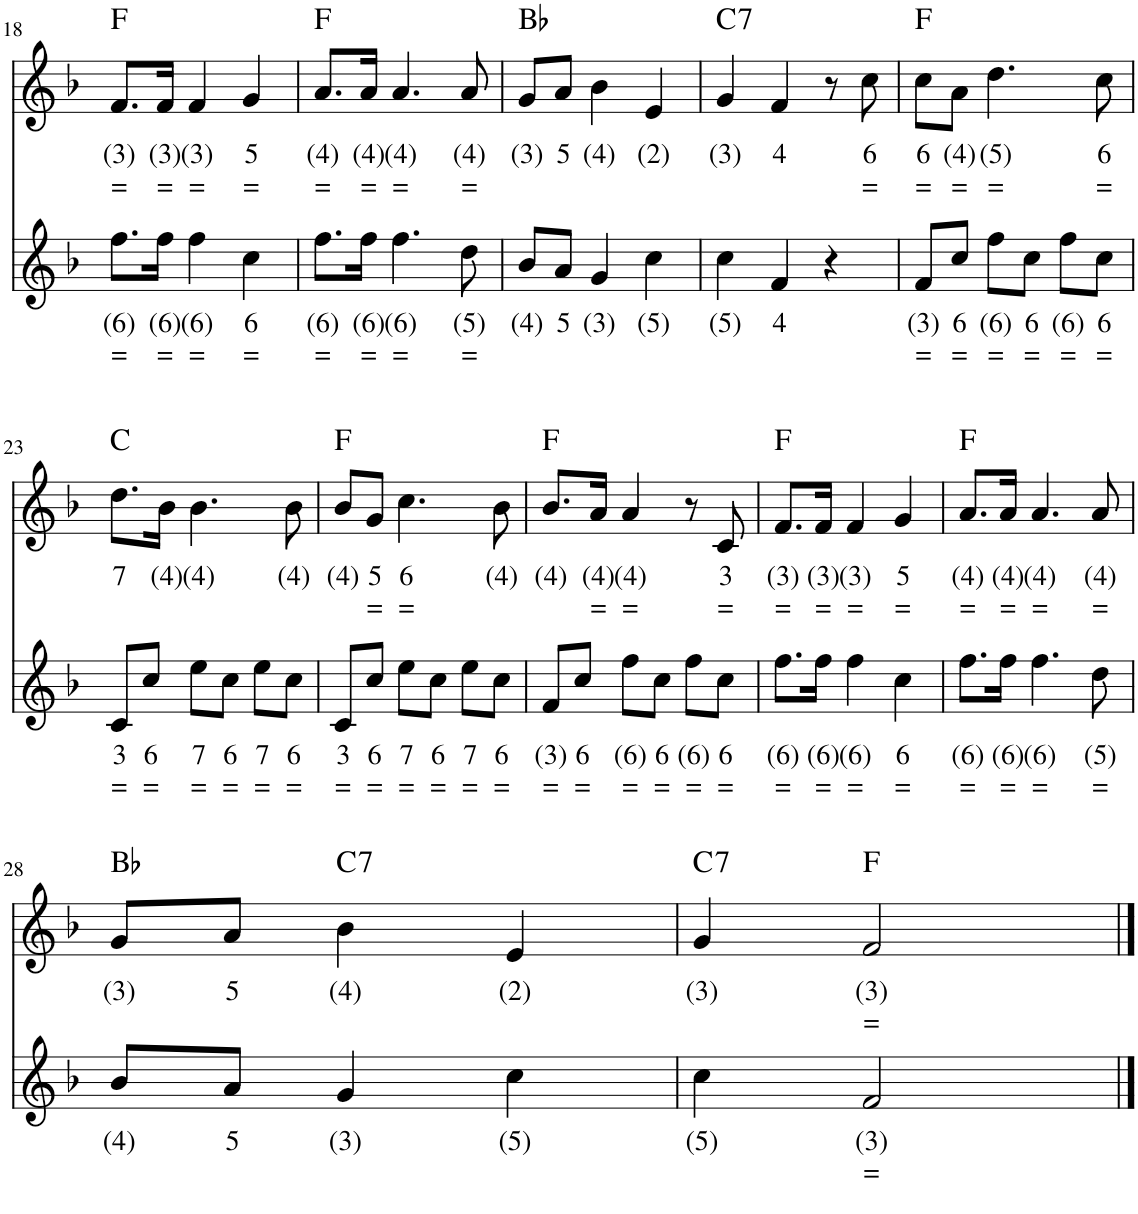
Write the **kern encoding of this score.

**kern	**text	**text	**kern	**text	**text	**kern	**text	**text	**kern	**text	**text	**harte
*part4	*part4	*part4	*part3	*part3	*part3	*part2	*part2	*part2	*part1	*part1	*part1	*part1
*staff4	*staff4	*staff4	*staff3	*staff3	*staff3	*staff2	*staff2	*staff2	*staff1	*staff1	*staff1	*
*I"Piano	*	*	*I"Piano	*	*	*I"Piano	*	*	*I"Piano	*	*	*
!!LO:PB:g=z
*clefG2	*	*	*clefG2	*	*	*clefG2	*	*	*clefG2	*	*	*
*k[b-]	*	*	*k[b-]	*	*	*k[b-]	*	*	*k[b-]	*	*	*
*M3/4	*	*	*M3/4	*	*	*M3/4	*	*	*M3/4	*	*	*
=18	=18	=18	=18	=18	=18	=18	=18	=18	=18	=18	=18	=18
!	!LO:LY:b	!LO:LY:b	!	!	!	!	!	!	!	!LO:LY:b	!LO:LY:b	!
8.ff\L	(6)	=	8.a/L	(4)	=	8.c/L	3	=	8.f/L	(3)	=	F:maj
!	!LO:LY:b	!LO:LY:b	!	!	!	!	!	!	!	!LO:LY:b	!LO:LY:b	!
16ff\Jk	(6)	=	16a/Jk	(4)	=	16c/Jk	3	=	16f/Jk	(3)	=	.
!	!LO:LY:b	!LO:LY:b	!	!	!	!	!	!	!	!LO:LY:b	!LO:LY:b	!
4ff\	(6)	=	4a	(4)	=	4c	3	=	4f/	(3)	=	.
!	!LO:LY:b	!LO:LY:b	!	!	!	!	!	!	!	!LO:LY:b	!LO:LY:b	!
4cc\	6	=	4b-	(4)	.	4e	4	=	4g/	5	=	.
=19	=19	=19	=19	=19	=19	=19	=19	=19	=19	=19	=19	=19
!	!LO:LY:b	!LO:LY:b	!	!	!	!	!	!	!	!LO:LY:b	!LO:LY:b	!
8.ff\L	(6)	=	8.cc\L	6	=	8.f/L	(3)	=	8.a/L	(4)	=	F:maj
!	!LO:LY:b	!LO:LY:b	!	!	!	!	!	!	!	!LO:LY:b	!LO:LY:b	!
16ff\Jk	(6)	=	16cc\Jk	6	=	16f/Jk	(3)	=	16a/Jk	(4)	=	.
!	!LO:LY:b	!LO:LY:b	!	!	!	!	!	!	!	!LO:LY:b	!LO:LY:b	!
4.ff\	(6)	=	4.cc	6	=	4.f	(3)	=	4.a/	(4)	=	.
!	!LO:LY:b	!LO:LY:b	!	!	!	!	!	!	!	!LO:LY:b	!LO:LY:b	!
8dd\	(5)	=	8f	(3)	=	8c	3	=	8a/	(4)	=	.
=20	=20	=20	=20	=20	=20	=20	=20	=20	=20	=20	=20	=20
!	!LO:LY:b	!	!	!	!	!	!	!	!	!LO:LY:b	!	!
8b-/L	(4)	.	8d/L	3	.	8d/L	3	.	8g/L	(3)	.	Bb:maj
!	!LO:LY:b	!	!	!	!	!	!	!	!	!LO:LY:b	!	!
8a/J	5	.	8f#X/J	.	.	8c/J	3	=	8a/J	5	.	.
!	!LO:LY:b	!	!	!	!	!	!	!	!	!LO:LY:b	!	!
4g/	(3)	.	4g	(3)	.	4d	3	.	4b-\	(4)	.	.
!	!LO:LY:b	!	!	!	!	!	!	!	!	!LO:LY:b	!	!
4cc\	(5)	.	4c	(2)	=	4d	3	.	4e/	(2)	.	.
=21	=21	=21	=21	=21	=21	=21	=21	=21	=21	=21	=21	=21
!	!LO:LY:b	!	!	!	!	!	!	!	!	!LO:LY:b	!	!LO:H:kt=7
4cc\	(5)	.	4e	(2)	.	4d	3	.	4g/	(3)	.	C:7
!	!LO:LY:b	!	!	!	!	!	!	!	!	!LO:LY:b	!	!
4f/	4	.	4f	4	.	4c	3	=	4f/	4	.	.
4r	.	.	4r	.	.	8r	.	.	8r	.	.	.
!	!	!	!	!	!	!	!	!	!	!LO:LY:b	!LO:LY:b	!
.	.	.	.	.	.	8cc	6	=	8cc\	6	=	.
=22	=22	=22	=22	=22	=22	=22	=22	=22	=22	=22	=22	=22
!	!LO:LY:b	!LO:LY:b	!	!	!	!	!	!	!	!LO:LY:b	!LO:LY:b	!
8f/L	(3)	=	2.r	.	.	8a/L	(4)	=	8cc\L	6	=	F:maj
!	!LO:LY:b	!LO:LY:b	!	!	!	!	!	!	!	!LO:LY:b	!LO:LY:b	!
8cc/J	6	=	.	.	.	8f/J	(3)	=	8a\J	(4)	=	.
!	!LO:LY:b	!LO:LY:b	!	!	!	!	!	!	!	!LO:LY:b	!LO:LY:b	!
8ff\L	(6)	=	.	.	.	4.b-	(4)	.	4.dd\	(5)	=	.
!	!LO:LY:b	!LO:LY:b	!	!	!	!	!	!	!	!	!	!
8cc\J	6	=	.	.	.	.	.	.	.	.	.	.
!	!LO:LY:b	!LO:LY:b	!	!	!	!	!	!	!	!	!	!
8ff\L	(6)	=	.	.	.	.	.	.	.	.	.	.
!	!LO:LY:b	!LO:LY:b	!	!	!	!	!	!	!	!LO:LY:b	!LO:LY:b	!
8cc\J	6	=	.	.	.	8a	(4)	=	8cc\	6	=	.
!!LO:LB:g=z
=23	=23	=23	=23	=23	=23	=23	=23	=23	=23	=23	=23	=23
!	!LO:LY:b	!LO:LY:b	!	!	!	!	!	!	!	!LO:LY:b	!	!
8c/L	3	=	2.r	.	.	8.a/L	5	.	8.dd\L	7	.	C:maj
!	!LO:LY:b	!LO:LY:b	!	!	!	!	!	!	!	!	!	!
8cc/J	6	=	.	.	.	.	.	.	.	.	.	.
!	!	!	!	!	!	!	!	!	!	!LO:LY:b	!	!
.	.	.	.	.	.	16g/Jk	(3)	.	16b-\Jk	(4)	.	.
!	!LO:LY:b	!LO:LY:b	!	!	!	!	!	!	!	!LO:LY:b	!	!
8ee\L	7	=	.	.	.	4.g	(3)	.	4.b-\	(4)	.	.
!	!LO:LY:b	!LO:LY:b	!	!	!	!	!	!	!	!	!	!
8cc\J	6	=	.	.	.	.	.	.	.	.	.	.
!	!LO:LY:b	!LO:LY:b	!	!	!	!	!	!	!	!	!	!
8ee\L	7	=	.	.	.	.	.	.	.	.	.	.
!	!LO:LY:b	!LO:LY:b	!	!	!	!	!	!	!	!LO:LY:b	!	!
8cc\J	6	=	.	.	.	8g	(3)	.	8b-\	(4)	.	.
=24	=24	=24	=24	=24	=24	=24	=24	=24	=24	=24	=24	=24
!	!LO:LY:b	!LO:LY:b	!	!	!	!	!	!	!	!LO:LY:b	!	!
8c/L	3	=	2.r	.	.	8g/L	5	=	8b-/L	(4)	.	F:maj
!	!LO:LY:b	!LO:LY:b	!	!	!	!	!	!	!	!LO:LY:b	!LO:LY:b	!
8cc/J	6	=	.	.	.	8e/J	4	=	8g/J	5	=	.
!	!LO:LY:b	!LO:LY:b	!	!	!	!	!	!	!	!LO:LY:b	!LO:LY:b	!
8ee\L	7	=	.	.	.	4.a	(4)	=	4.cc\	6	=	.
!	!LO:LY:b	!LO:LY:b	!	!	!	!	!	!	!	!	!	!
8cc\J	6	=	.	.	.	.	.	.	.	.	.	.
!	!LO:LY:b	!LO:LY:b	!	!	!	!	!	!	!	!	!	!
8ee\L	7	=	.	.	.	.	.	.	.	.	.	.
!	!LO:LY:b	!LO:LY:b	!	!	!	!	!	!	!	!LO:LY:b	!	!
8cc\J	6	=	.	.	.	8g	5	=	8b-\	(4)	.	.
=25	=25	=25	=25	=25	=25	=25	=25	=25	=25	=25	=25	=25
!	!LO:LY:b	!LO:LY:b	!	!	!	!	!	!	!	!LO:LY:b	!	!
8f/L	(3)	=	2.r	.	.	8.g/L	5	=	8.b-/L	(4)	.	F:maj
!	!LO:LY:b	!LO:LY:b	!	!	!	!	!	!	!	!	!	!
8cc/J	6	=	.	.	.	.	.	.	.	.	.	.
!	!	!	!	!	!	!	!	!	!	!LO:LY:b	!LO:LY:b	!
.	.	.	.	.	.	16f/Jk	(3)	=	16a/Jk	(4)	=	.
!	!LO:LY:b	!LO:LY:b	!	!	!	!	!	!	!	!LO:LY:b	!LO:LY:b	!
8ff\L	(6)	=	.	.	.	4f	(3)	=	4a/	(4)	=	.
!	!LO:LY:b	!LO:LY:b	!	!	!	!	!	!	!	!	!	!
8cc\J	6	=	.	.	.	.	.	.	.	.	.	.
!	!LO:LY:b	!LO:LY:b	!	!	!	!	!	!	!	!	!	!
8ff\L	(6)	=	.	.	.	8r	.	.	8r	.	.	.
!	!LO:LY:b	!LO:LY:b	!	!	!	!	!	!	!	!LO:LY:b	!LO:LY:b	!
8cc\J	6	=	.	.	.	8c	3	=	8c/	3	=	.
=26	=26	=26	=26	=26	=26	=26	=26	=26	=26	=26	=26	=26
!	!LO:LY:b	!LO:LY:b	!	!	!	!	!	!	!	!LO:LY:b	!LO:LY:b	!
8.ff\L	(6)	=	8.a/L	(4)	=	8.c/L	3	=	8.f/L	(3)	=	F:maj
!	!LO:LY:b	!LO:LY:b	!	!	!	!	!	!	!	!LO:LY:b	!LO:LY:b	!
16ff\Jk	(6)	=	16a/Jk	(4)	=	16c/Jk	3	=	16f/Jk	(3)	=	.
!	!LO:LY:b	!LO:LY:b	!	!	!	!	!	!	!	!LO:LY:b	!LO:LY:b	!
4ff\	(6)	=	4a	(4)	=	4c	3	=	4f/	(3)	=	.
!	!LO:LY:b	!LO:LY:b	!	!	!	!	!	!	!	!LO:LY:b	!LO:LY:b	!
4cc\	6	=	4b-	(4)	.	4e	4	=	4g/	5	=	.
=27	=27	=27	=27	=27	=27	=27	=27	=27	=27	=27	=27	=27
!	!LO:LY:b	!LO:LY:b	!	!	!	!	!	!	!	!LO:LY:b	!LO:LY:b	!
8.ff\L	(6)	=	8.cc\L	6	=	8.f/L	(3)	=	8.a/L	(4)	=	F:maj
!	!LO:LY:b	!LO:LY:b	!	!	!	!	!	!	!	!LO:LY:b	!LO:LY:b	!
16ff\Jk	(6)	=	16cc\Jk	6	=	16f/Jk	(3)	=	16a/Jk	(4)	=	.
!	!LO:LY:b	!LO:LY:b	!	!	!	!	!	!	!	!LO:LY:b	!LO:LY:b	!
4.ff\	(6)	=	4.cc	6	=	4.f	(3)	=	4.a/	(4)	=	.
!	!LO:LY:b	!LO:LY:b	!	!	!	!	!	!	!	!LO:LY:b	!LO:LY:b	!
8dd\	(5)	=	8f	(3)	=	8c	3	=	8a/	(4)	=	.
!!LO:LB:g=z
=28	=28	=28	=28	=28	=28	=28	=28	=28	=28	=28	=28	=28
!	!LO:LY:b	!	!	!	!	!	!	!	!	!LO:LY:b	!	!
8b-/L	(4)	.	8d/L	3	.	8d/L	3	.	8g/L	(3)	.	Bb:maj
!	!LO:LY:b	!	!	!	!	!	!	!	!	!LO:LY:b	!	!
8a/J	5	.	8f#X/J	.	.	8c/J	3	=	8a/J	5	.	.
!	!LO:LY:b	!	!	!	!	!	!	!	!	!LO:LY:b	!	!LO:H:kt=7
4g/	(3)	.	4g	(3)	.	4d	3	.	4b-\	(4)	.	C:7
!	!LO:LY:b	!	!	!	!	!	!	!	!	!LO:LY:b	!	!
4cc\	(5)	.	4c	(2)	=	4d	3	.	4e/	(2)	.	.
=29	=29	=29	=29	=29	=29	=29	=29	=29	=29	=29	=29	=29
!	!LO:LY:b	!	!	!	!	!	!	!	!	!LO:LY:b	!	!LO:H:kt=7
4cc\	(5)	.	4e	(2)	.	4e	(2)	.	4g/	(3)	.	C:7
!	!LO:LY:b	!LO:LY:b	!	!	!	!	!	!	!	!LO:LY:b	!LO:LY:b	!
2f/	(3)	=	2f	(3)	=	2c	(2)	=	2f/	(3)	=	F:maj
==	==	==	==	==	==	==	==	==	==	==	==	==
*-	*-	*-	*-	*-	*-	*-	*-	*-	*-	*-	*-	*-
